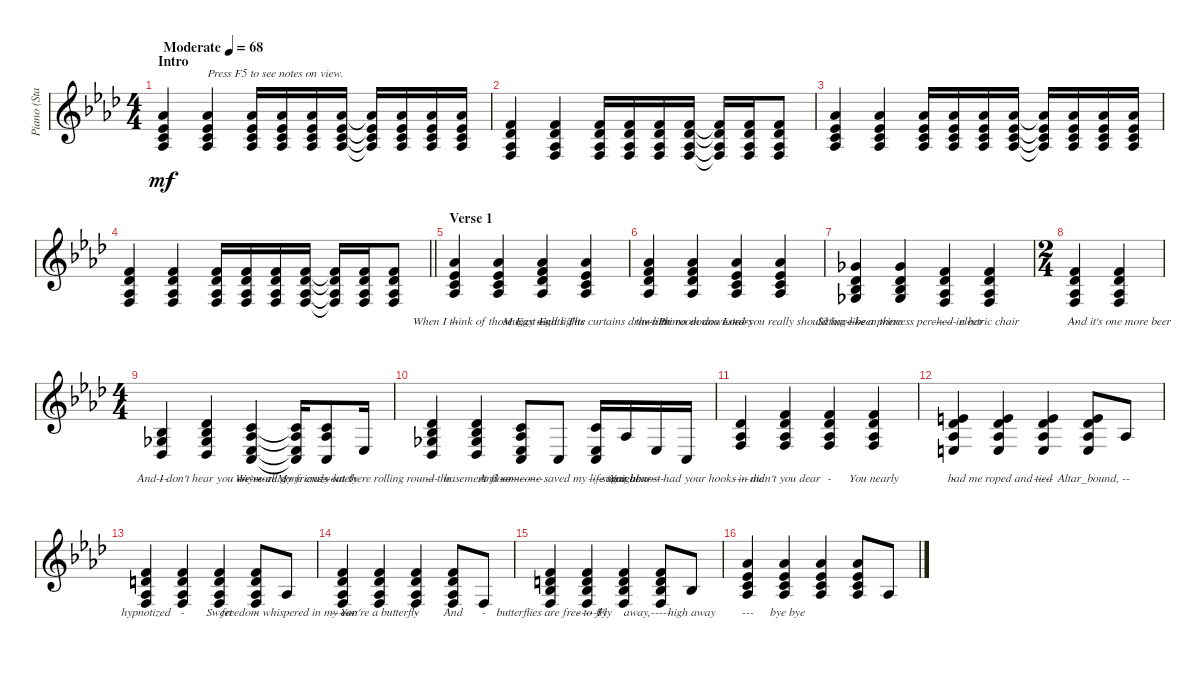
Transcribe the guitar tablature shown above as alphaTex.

\track ("Piano (Staff 1)" "Piano (Sta") {instrument acousticgrandpiano}
\staff {score}
\tuning (E4 B3 G3 D3 A2 E2 B1) {hide}
\ts (4 4)
\section ("" "Intro")
\tempo (68 "Moderate")
\clef g2
\ks ab
(4.1 4.2 5.3 6.4).4{dy mf instrument acousticgrandpiano} (4.1 4.2 5.3 6.4).4{txt "Press F5 to see notes on view.\n"} (4.1 4.2 5.3 6.4).16 (4.1 4.2 5.3 6.4).16 (4.1 4.2 5.3 6.4).16 (4.1 4.2 5.3 6.4).16 (4.1{t} 4.2{t} 5.3{t} 6.4{t}).16 (4.1 4.2 5.3 6.4).16 (4.1 4.2 5.3 6.4).16 (4.1 4.2 5.3 6.4).16 |
(1.1 2.2 1.3 3.4).4 (1.1 2.2 1.3 3.4).4 (1.1 2.2 1.3 3.4).16 (1.1 2.2 1.3 3.4).16 (1.1 2.2 1.3 3.4).16 (1.1 2.2 1.3 3.4).16 (1.1{t} 2.2{t} 1.3{t} 3.4{t}).16 (1.1 2.2 1.3 3.4).16 (1.1 2.2 1.3 3.4).8 |
(4.1 4.2 5.3 6.4).4 (4.1 4.2 5.3 6.4).4 (4.1 4.2 5.3 6.4).16 (4.1 4.2 5.3 6.4).16 (4.1 4.2 5.3 6.4).16 (4.1 4.2 5.3 6.4).16 (4.1{t} 4.2{t} 5.3{t} 6.4{t}).16 (4.1 4.2 5.3 6.4).16 (4.1 4.2 5.3 6.4).16 (4.1 4.2 5.3 6.4).16 |
\barLineRight lightlight
(1.1 2.2 1.3 3.4).4 (1.1 2.2 1.3 3.4).4 (1.1 2.2 1.3 3.4).16 (1.1 2.2 1.3 3.4).16 (1.1 2.2 1.3 3.4).16 (1.1 2.2 1.3 3.4).16 (1.1{t} 2.2{t} 1.3{t} 3.4{t}).16 (1.1 2.2 1.3 3.4).16 (1.1 2.2 1.3 3.4).8 |
\section ("" "Verse 1")
(4.1 4.2 5.3 6.4).4{lyrics (0 "--") lyrics (1 "") lyrics (2 "") lyrics (3 "") lyrics (4 "")} (4.1 4.2 5.3 6.4).4{lyrics (0 "When I think of those East End lights") lyrics (1 "") lyrics (2 "") lyrics (3 "") lyrics (4 "")} (4.1 6.2 6.3 6.4).4{lyrics (0 "---") lyrics (1 "") lyrics (2 "") lyrics (3 "") lyrics (4 "")} (4.1 4.2 5.3 6.4).4{lyrics (0 "Muggy nights The curtains drawn in") lyrics (1 "") lyrics (2 "") lyrics (3 "") lyrics (4 "")} |
(4.1 6.2 6.3 6.4).4{lyrics (0 "--") lyrics (1 "") lyrics (2 "") lyrics (3 "") lyrics (4 "")} (4.1 6.2 6.3 6.4).4{lyrics (0 " the little room downstairs") lyrics (1 "") lyrics (2 "") lyrics (3 "") lyrics (4 "")} (4.1 4.2 5.3 6.4).4{lyrics (0 "------") lyrics (1 "") lyrics (2 "") lyrics (3 "") lyrics (4 "")} (4.1 4.2 5.3 6.4).4{lyrics (0 "Prima donna Lord you really should have been there") lyrics (1 "") lyrics (2 "") lyrics (3 "") lyrics (4 "")} |
(2.1 2.2 3.3 4.4).4{lyrics (0 "-----") lyrics (1 "") lyrics (2 "") lyrics (3 "") lyrics (4 "")} (2.1 2.2 3.3 4.4).4{lyrics (0 "Sitting like a princess perched in her ") lyrics (1 "") lyrics (2 "") lyrics (3 "") lyrics (4 "")} (1.1 2.2 1.3 3.4).4{lyrics (0 "------") lyrics (1 "") lyrics (2 "") lyrics (3 "") lyrics (4 "")} (1.1 2.2 1.3 3.4).4{lyrics (0 "electric chair") lyrics (1 "") lyrics (2 "") lyrics (3 "") lyrics (4 "")} |
\ts (2 4)
(1.1 2.2 1.3 3.4).4{lyrics (0 "--") lyrics (1 "") lyrics (2 "") lyrics (3 "") lyrics (4 "")} (1.1 2.2 1.3 3.4).4{lyrics (0 "And it's one more beer") lyrics (1 "") lyrics (2 "") lyrics (3 "") lyrics (4 "")} |
\ts (4 4)
(3.3 4.4 4.5).4{lyrics (0 "---") lyrics (1 "") lyrics (2 "") lyrics (3 "") lyrics (4 "")} (2.2 3.3 4.4 4.5).4{lyrics (0 "And I don't hear you anymore") lyrics (1 "") lyrics (2 "") lyrics (3 "") lyrics (4 "")} (1.2 1.3 1.4 3.5).4{lyrics (0 "-------") lyrics (1 "") lyrics (2 "") lyrics (3 "") lyrics (4 "")} (1.2{t} 1.3{t} 1.4{t} 3.5{t}).16{lyrics (0 "We've all gone crazy lately         ") lyrics (1 "") lyrics (2 "") lyrics (3 "") lyrics (4 "")} (1.2 1.3 3.5).8{lyrics (0 "----") lyrics (1 "") lyrics (2 "") lyrics (3 "") lyrics (4 "")} 1.4.16{lyrics (0 "My friends out there rolling round the       ") lyrics (1 "") lyrics (2 "") lyrics (3 "") lyrics (4 "")} |
(2.2 3.3 4.4 4.5).4{lyrics (0 "---") lyrics (1 "") lyrics (2 "") lyrics (3 "") lyrics (4 "")} (2.2 3.3 4.4 4.5).4{lyrics (0 " basement floor") lyrics (1 "") lyrics (2 "") lyrics (3 "") lyrics (4 "")} (1.2 1.3 1.4 3.5).8{lyrics (0 "-----------") lyrics (1 "") lyrics (2 "") lyrics (3 "") lyrics (4 "")} 3.5.8{lyrics (0 "And someone saved my life tonight ") lyrics (1 "") lyrics (2 "") lyrics (3 "") lyrics (4 "")} (1.2 1.4 3.5).16{lyrics (0 "----") lyrics (1 "") lyrics (2 "") lyrics (3 "") lyrics (4 "")} 1.3.16{lyrics (0 "sugar bear") lyrics (1 "") lyrics (2 "") lyrics (3 "") lyrics (4 "")} 1.4.16{lyrics (0 "----") lyrics (1 "") lyrics (2 "") lyrics (3 "") lyrics (4 "")} 3.5.16{lyrics (0 "You almost had your hooks in me ") lyrics (1 "") lyrics (2 "") lyrics (3 "") lyrics (4 "")} |
(2.2 1.3 3.4).4{lyrics (0 "----") lyrics (1 "") lyrics (2 "") lyrics (3 "") lyrics (4 "")} (1.1 2.2 1.3 3.4).4{lyrics (0 "didn't you dear") lyrics (1 "") lyrics (2 "") lyrics (3 "") lyrics (4 "")} (1.1 2.2 1.3 3.4).4{lyrics (0 "-") lyrics (1 "") lyrics (2 "") lyrics (3 "") lyrics (4 "")} (1.1 2.2 1.3 3.4).4{lyrics (0 "You nearly") lyrics (1 "") lyrics (2 "") lyrics (3 "") lyrics (4 "")} |
(0.1 2.2 1.3 2.4).4{lyrics (0 "-") lyrics (1 "") lyrics (2 "") lyrics (3 "") lyrics (4 "")} (0.1 2.2 1.3 2.4).4{lyrics (0 " had me roped and tied") lyrics (1 "") lyrics (2 "") lyrics (3 "") lyrics (4 "")} (0.1 2.2 1.3 2.4).4{lyrics (0 "-----") lyrics (1 "") lyrics (2 "") lyrics (3 "") lyrics (4 "")} (0.1 2.2 1.3 2.4).8{lyrics (0 "Altar_bound,      ") lyrics (1 "") lyrics (2 "") lyrics (3 "") lyrics (4 "")} 1.3.8{lyrics (0 "--") lyrics (1 "") lyrics (2 "") lyrics (3 "") lyrics (4 "")} |
(1.1 3.2 1.3 3.4).4{lyrics (0 "hypnotized         ") lyrics (1 "") lyrics (2 "") lyrics (3 "") lyrics (4 "")} (1.1 3.2 1.3 3.4).4{lyrics (0 "-") lyrics (1 "") lyrics (2 "") lyrics (3 "") lyrics (4 "")} (1.1 3.2 1.3 3.4).4{lyrics (0 "Sweet") lyrics (1 "") lyrics (2 "") lyrics (3 "") lyrics (4 "")} (1.1 3.2 1.3 3.4).8{lyrics (0 "-") lyrics (1 "") lyrics (2 "") lyrics (3 "") lyrics (4 "")} 1.3.8{lyrics (0 " freedom whispered in my ear") lyrics (1 "") lyrics (2 "") lyrics (3 "") lyrics (4 "")} |
(1.1 2.2 1.3 3.4).4{lyrics (0 "------") lyrics (1 "") lyrics (2 "") lyrics (3 "") lyrics (4 "")} (1.1 2.2 1.3 3.4).4{lyrics (0 "You're a butterfly") lyrics (1 "") lyrics (2 "") lyrics (3 "") lyrics (4 "")} (1.1 2.2 1.3 3.4).4{lyrics (0 "-") lyrics (1 "") lyrics (2 "") lyrics (3 "") lyrics (4 "")} (1.1 2.2 1.3 3.4).8{lyrics (0 "And") lyrics (1 "") lyrics (2 "") lyrics (3 "") lyrics (4 "")} 3.4.8{lyrics (0 "-") lyrics (1 "") lyrics (2 "") lyrics (3 "") lyrics (4 "")} |
(1.1 3.2 3.3 3.4).4{lyrics (0 " butterflies are free to fly") lyrics (1 "") lyrics (2 "") lyrics (3 "") lyrics (4 "")} (1.1 3.2 3.3 3.4).4{lyrics (0 "-----") lyrics (1 "") lyrics (2 "") lyrics (3 "") lyrics (4 "")} (1.1 3.2 3.3 3.4).4{lyrics (0 "Fly    away, ") lyrics (1 "") lyrics (2 "") lyrics (3 "") lyrics (4 "")} (1.1 3.2 3.3 3.4).8{lyrics (0 "-----") lyrics (1 "") lyrics (2 "") lyrics (3 "") lyrics (4 "")} 3.3.8{lyrics (0 "high away ") lyrics (1 "") lyrics (2 "") lyrics (3 "") lyrics (4 "")} |
(4.1 4.2 5.3 6.4).4{lyrics (0 "---") lyrics (1 "") lyrics (2 "") lyrics (3 "") lyrics (4 "")} (4.1 4.2 5.3 6.4).4{lyrics (0 "  bye bye") lyrics (1 "") lyrics (2 "") lyrics (3 "") lyrics (4 "")} (4.1 4.2 5.3 6.4).4 (4.1 4.2 5.3 6.4).8 1.3.8
